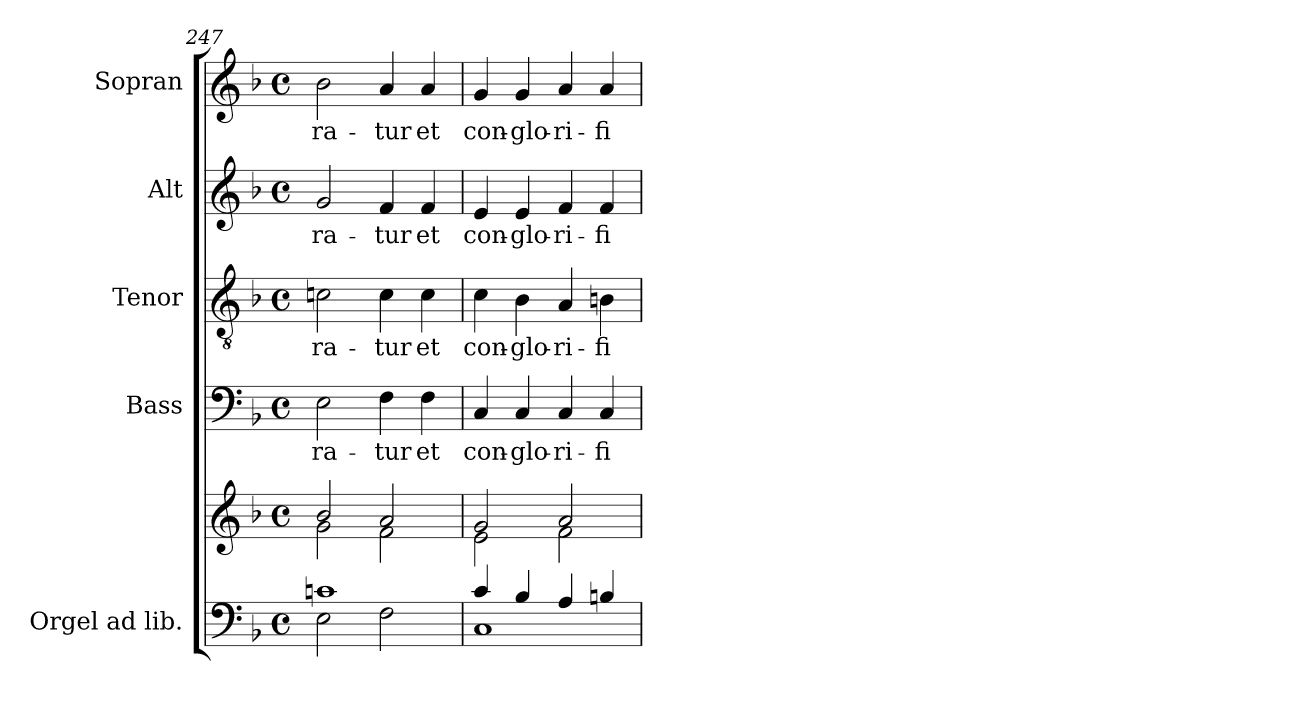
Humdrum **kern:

**kern	**kern	**kern	**text	**kern	**text	**kern	**text	**kern	**text
*part5	*part5	*part4	*part4	*part3	*part3	*part2	*part2	*part1	*part1
*staff6	*staff5	*staff4	*staff4	*staff3	*staff3	*staff2	*staff2	*staff1	*staff1
*I"Orgel ad lib.	*	*I"Bass	*	*I"Tenor	*	*I"Alt	*	*I"Sopran	*
*	*	*I'B.	*	*I'T.	*	*I'A.	*	*I'S.	*
*clefF4	*clefG2	*clefF4	*	*clefGv2	*	*clefG2	*	*clefG2	*
*k[b-]	*k[b-]	*k[b-]	*	*k[b-]	*	*k[b-]	*	*k[b-]	*
*F:	*F:	*F:	*	*F:	*	*F:	*	*F:	*
*M4/4	*M4/4	*M4/4	*	*M4/4	*	*M4/4	*	*M4/4	*
*met(c)	*met(c)	*met(c)	*	*met(c)	*	*met(c)	*	*met(c)	*
=247	=247	=247	=247	=247	=247	=247	=247	=247	=247
*^	*^	*	*	*	*	*	*	*	*
!	!	!	!	!	!LO:LY:b	!	!LO:LY:b	!	!LO:LY:b	!	!LO:LY:b
1cn	2E\	2b-/	2g\	2E\	-ra-	2cn\	-ra-	2g/	-ra-	2b-\	-ra-
!	!	!	!	!	!LO:LY:b	!	!LO:LY:b	!	!LO:LY:b	!	!LO:LY:b
.	2F\	2a/	2f\	4F\	-tur	4c\	-tur	4f/	-tur	4a/	-tur
!	!	!	!	!	!LO:LY:b	!	!LO:LY:b	!	!LO:LY:b	!	!LO:LY:b
.	.	.	.	4F\	et	4c\	et	4f/	et	4a/	et
!!LO:PB:g=z
=248	=248	=248	=248	=248	=248	=248	=248	=248	=248	=248	=248
!	!	!	!	!	!LO:LY:b	!	!LO:LY:b	!	!LO:LY:b	!	!LO:LY:b
4c/	1C	2g/	2e\	4C/	con-	4c\	con-	4e/	con-	4g/	con-
!	!	!	!	!	!LO:LY:b	!	!LO:LY:b	!	!LO:LY:b	!	!LO:LY:b
4B-/	.	.	.	4C/	-glo-	4B-\	-glo-	4e/	-glo-	4g/	-glo-
!	!	!	!	!	!LO:LY:b	!	!LO:LY:b	!	!LO:LY:b	!	!LO:LY:b
4A/	.	2a/	2f\	4C/	-ri-	4A/	-ri-	4f/	-ri-	4a/	-ri-
!	!	!	!	!	!LO:LY:b	!	!LO:LY:b	!	!LO:LY:b	!	!LO:LY:b
4Bn/	.	.	.	4C/	-fi-	4Bn\	-fi-	4f/	-fi-	4a/	-fi-
*v	*v	*	*	*	*	*	*	*	*	*	*
*	*v	*v	*	*	*	*	*	*	*	*
=	=	=	=	=	=	=	=	=	=
*-	*-	*-	*-	*-	*-	*-	*-	*-	*-
